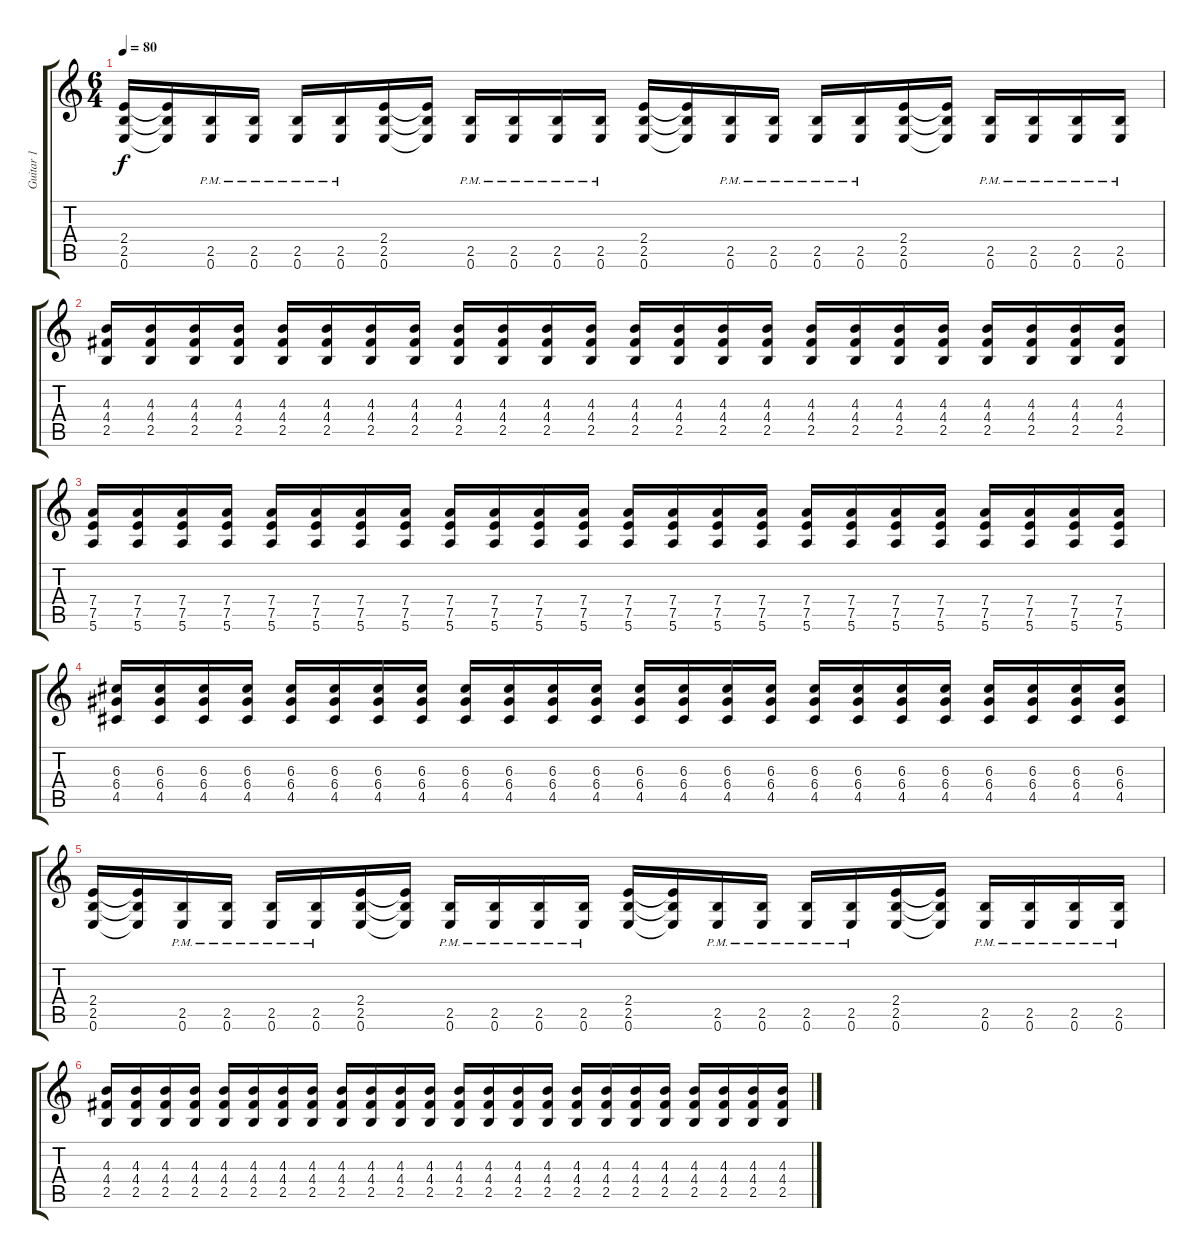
\track ("Guitar 1" "Guitar 1") {instrument electricguitarmuted}
\staff {score tabs}
\tuning (E4 B3 G3 D3 A2 E2) {hide}
\ts (6 4)
\tempo 80
\clef g2
\ks c
(2.4 2.5 0.6).16{dy f} (2.4{t} 2.5{t} 0.6{t}).16 (2.5{pm} 0.6{pm}).16 (2.5{pm} 0.6{pm}).16 (2.5{pm} 0.6{pm}).16 (2.5{pm} 0.6{pm}).16 (2.4 2.5 0.6).16 (2.4{t} 2.5{t} 0.6{t}).16 (2.5{pm} 0.6{pm}).16 (2.5{pm} 0.6{pm}).16 (2.5{pm} 0.6{pm}).16 (2.5{pm} 0.6{pm}).16 (2.4 2.5 0.6).16 (2.4{t} 2.5{t} 0.6{t}).16 (2.5{pm} 0.6{pm}).16 (2.5{pm} 0.6{pm}).16 (2.5{pm} 0.6{pm}).16 (2.5{pm} 0.6{pm}).16 (2.4 2.5 0.6).16 (2.4{t} 2.5{t} 0.6{t}).16 (2.5{pm} 0.6{pm}).16 (2.5{pm} 0.6{pm}).16 (2.5{pm} 0.6{pm}).16 (2.5{pm} 0.6{pm}).16 |
(4.3 4.4 2.5).16 (4.3 4.4 2.5).16 (4.3 4.4 2.5).16 (4.3 4.4 2.5).16 (4.3 4.4 2.5).16 (4.3 4.4 2.5).16 (4.3 4.4 2.5).16 (4.3 4.4 2.5).16 (4.3 4.4 2.5).16 (4.3 4.4 2.5).16 (4.3 4.4 2.5).16 (4.3 4.4 2.5).16 (4.3 4.4 2.5).16 (4.3 4.4 2.5).16 (4.3 4.4 2.5).16 (4.3 4.4 2.5).16 (4.3 4.4 2.5).16 (4.3 4.4 2.5).16 (4.3 4.4 2.5).16 (4.3 4.4 2.5).16 (4.3 4.4 2.5).16 (4.3 4.4 2.5).16 (4.3 4.4 2.5).16 (4.3 4.4 2.5).16 |
(7.4 7.5 5.6).16 (7.4 7.5 5.6).16 (7.4 7.5 5.6).16 (7.4 7.5 5.6).16 (7.4 7.5 5.6).16 (7.4 7.5 5.6).16 (7.4 7.5 5.6).16 (7.4 7.5 5.6).16 (7.4 7.5 5.6).16 (7.4 7.5 5.6).16 (7.4 7.5 5.6).16 (7.4 7.5 5.6).16 (7.4 7.5 5.6).16 (7.4 7.5 5.6).16 (7.4 7.5 5.6).16 (7.4 7.5 5.6).16 (7.4 7.5 5.6).16 (7.4 7.5 5.6).16 (7.4 7.5 5.6).16 (7.4 7.5 5.6).16 (7.4 7.5 5.6).16 (7.4 7.5 5.6).16 (7.4 7.5 5.6).16 (7.4 7.5 5.6).16 |
(6.3 6.4 4.5).16{instrument overdrivenguitar} (6.3 6.4 4.5).16 (6.3 6.4 4.5).16 (6.3 6.4 4.5).16 (6.3 6.4 4.5).16 (6.3 6.4 4.5).16 (6.3 6.4 4.5).16 (6.3 6.4 4.5).16 (6.3 6.4 4.5).16 (6.3 6.4 4.5).16 (6.3 6.4 4.5).16 (6.3 6.4 4.5).16 (6.3 6.4 4.5).16 (6.3 6.4 4.5).16 (6.3 6.4 4.5).16 (6.3 6.4 4.5).16 (6.3 6.4 4.5).16 (6.3 6.4 4.5).16 (6.3 6.4 4.5).16 (6.3 6.4 4.5).16 (6.3 6.4 4.5).16 (6.3 6.4 4.5).16 (6.3 6.4 4.5).16 (6.3 6.4 4.5).16 |
(2.4 2.5 0.6).16 (2.4{t} 2.5{t} 0.6{t}).16 (2.5{pm} 0.6{pm}).16 (2.5{pm} 0.6{pm}).16 (2.5{pm} 0.6{pm}).16 (2.5{pm} 0.6{pm}).16 (2.4 2.5 0.6).16 (2.4{t} 2.5{t} 0.6{t}).16 (2.5{pm} 0.6{pm}).16 (2.5{pm} 0.6{pm}).16 (2.5{pm} 0.6{pm}).16 (2.5{pm} 0.6{pm}).16 (2.4 2.5 0.6).16 (2.4{t} 2.5{t} 0.6{t}).16 (2.5{pm} 0.6{pm}).16 (2.5{pm} 0.6{pm}).16 (2.5{pm} 0.6{pm}).16 (2.5{pm} 0.6{pm}).16 (2.4 2.5 0.6).16 (2.4{t} 2.5{t} 0.6{t}).16 (2.5{pm} 0.6{pm}).16 (2.5{pm} 0.6{pm}).16 (2.5{pm} 0.6{pm}).16 (2.5{pm} 0.6{pm}).16 |
(4.3 4.4 2.5).16 (4.3 4.4 2.5).16 (4.3 4.4 2.5).16 (4.3 4.4 2.5).16 (4.3 4.4 2.5).16 (4.3 4.4 2.5).16 (4.3 4.4 2.5).16 (4.3 4.4 2.5).16 (4.3 4.4 2.5).16 (4.3 4.4 2.5).16 (4.3 4.4 2.5).16 (4.3 4.4 2.5).16 (4.3 4.4 2.5).16 (4.3 4.4 2.5).16 (4.3 4.4 2.5).16 (4.3 4.4 2.5).16 (4.3 4.4 2.5).16 (4.3 4.4 2.5).16 (4.3 4.4 2.5).16 (4.3 4.4 2.5).16 (4.3 4.4 2.5).16 (4.3 4.4 2.5).16 (4.3 4.4 2.5).16 (4.3 4.4 2.5).16
